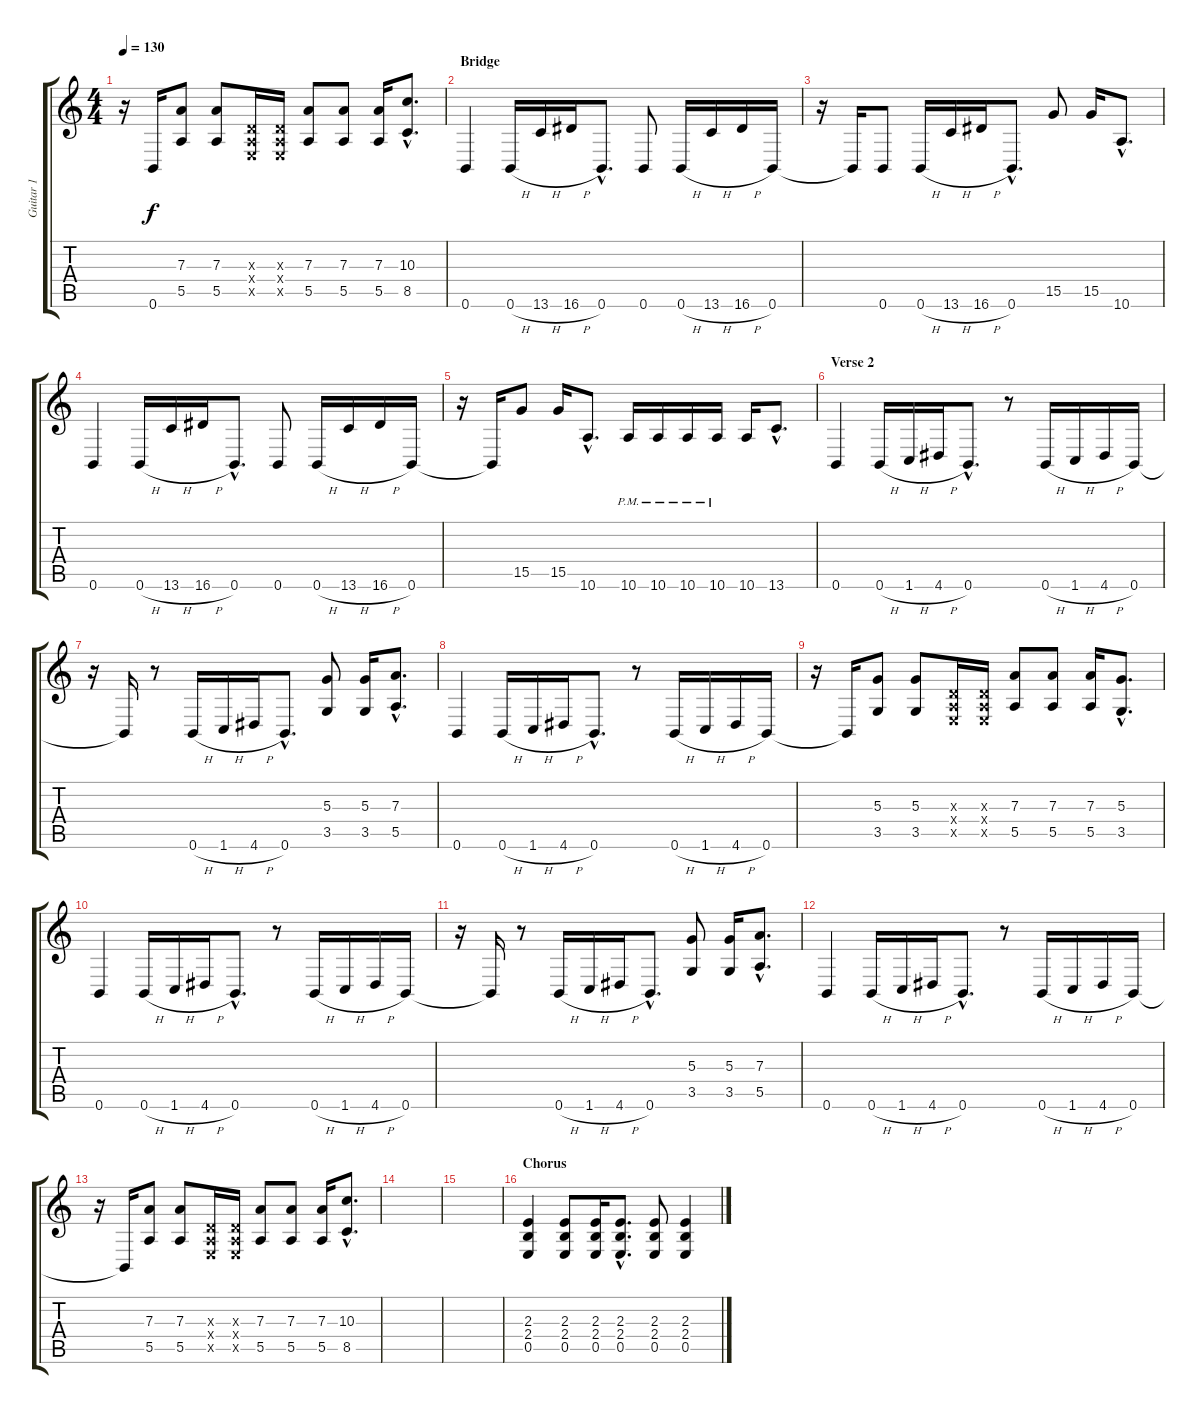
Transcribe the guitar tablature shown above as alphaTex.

\track ("Guitar 1" "Guitar 1") {instrument distortionguitar}
\staff {score tabs}
\tuning (B3 Gb3 D3 A2 E2 B1) {hide}
\ts (4 4)
\tempo 130
\clef g2
\ks c
r.16{dy f} 0.6{t}.16 (7.3 5.5).8 (7.3 5.5).8 (0.3{x} 0.4{x} 0.5{x}).16 (0.3{x} 0.4{x} 0.5{x}).16 (7.3 5.5).8 (7.3 5.5).8 (7.3 5.5).16 (10.3{hac} 8.5{hac}).8{d} |
\section ("" "Bridge")
0.6.4 0.6{h}.16 13.6{h}.16 16.6{h}.16 0.6{hac}.8{d} 0.6.8 0.6{h}.16 13.6{h}.16 16.6{h}.16 0.6.16 |
r.16 0.6{t}.16 0.6.8 0.6{h}.16 13.6{h}.16 16.6{h}.16 0.6{hac}.8{d} 15.5.8 15.5.16 10.6{hac}.8{d} |
0.6.4 0.6{h}.16 13.6{h}.16 16.6{h}.16 0.6{hac}.8{d} 0.6.8 0.6{h}.16 13.6{h}.16 16.6{h}.16 0.6.16 |
r.16 0.6{t}.16 15.5.8 15.5.16 10.6{hac}.8{d} 10.6{pm}.16 10.6{pm}.16 10.6{pm}.16 10.6{pm}.16 10.6.16 13.6{hac}.8{d} |
\section ("" "Verse 2")
0.6.4 0.6{h}.16 1.6{h}.16 4.6{h}.16 0.6{hac}.8{d} r.8 0.6{h}.16 1.6{h}.16 4.6{h}.16 0.6.16 |
r.16 0.6{t}.16 r.8 0.6{h}.16 1.6{h}.16 4.6{h}.16 0.6{hac}.8{d} (5.3 3.5).8 (5.3 3.5).16 (7.3{hac} 5.5{hac}).8{d} |
0.6.4 0.6{h}.16 1.6{h}.16 4.6{h}.16 0.6{hac}.8{d} r.8 0.6{h}.16 1.6{h}.16 4.6{h}.16 0.6.16 |
r.16 0.6{t}.16 (5.3 3.5).8 (5.3 3.5).8 (0.3{x} 0.4{x} 0.5{x}).16 (0.3{x} 0.4{x} 0.5{x}).16 (7.3 5.5).8 (7.3 5.5).8 (7.3 5.5).16 (5.3{hac} 3.5{hac}).8{d} |
0.6.4 0.6{h}.16 1.6{h}.16 4.6{h}.16 0.6{hac}.8{d} r.8 0.6{h}.16 1.6{h}.16 4.6{h}.16 0.6.16 |
r.16 0.6{t}.16 r.8 0.6{h}.16 1.6{h}.16 4.6{h}.16 0.6{hac}.8{d} (5.3 3.5).8 (5.3 3.5).16 (7.3{hac} 5.5{hac}).8{d} |
0.6.4 0.6{h}.16 1.6{h}.16 4.6{h}.16 0.6{hac}.8{d} r.8 0.6{h}.16 1.6{h}.16 4.6{h}.16 0.6.16 |
r.16 0.6{t}.16 (7.3 5.5).8 (7.3 5.5).8 (0.3{x} 0.4{x} 0.5{x}).16 (0.3{x} 0.4{x} 0.5{x}).16 (7.3 5.5).8 (7.3 5.5).8 (7.3 5.5).16 (10.3{hac} 8.5{hac}).8{d} |
|
|
\section ("" "Chorus")
(2.3 2.4 0.5).4 (2.3 2.4 0.5).8 (2.3 2.4 0.5).16 (2.3{hac} 2.4{hac} 0.5{hac}).8{d} (2.3 2.4 0.5).8 (2.3 2.4 0.5).4
